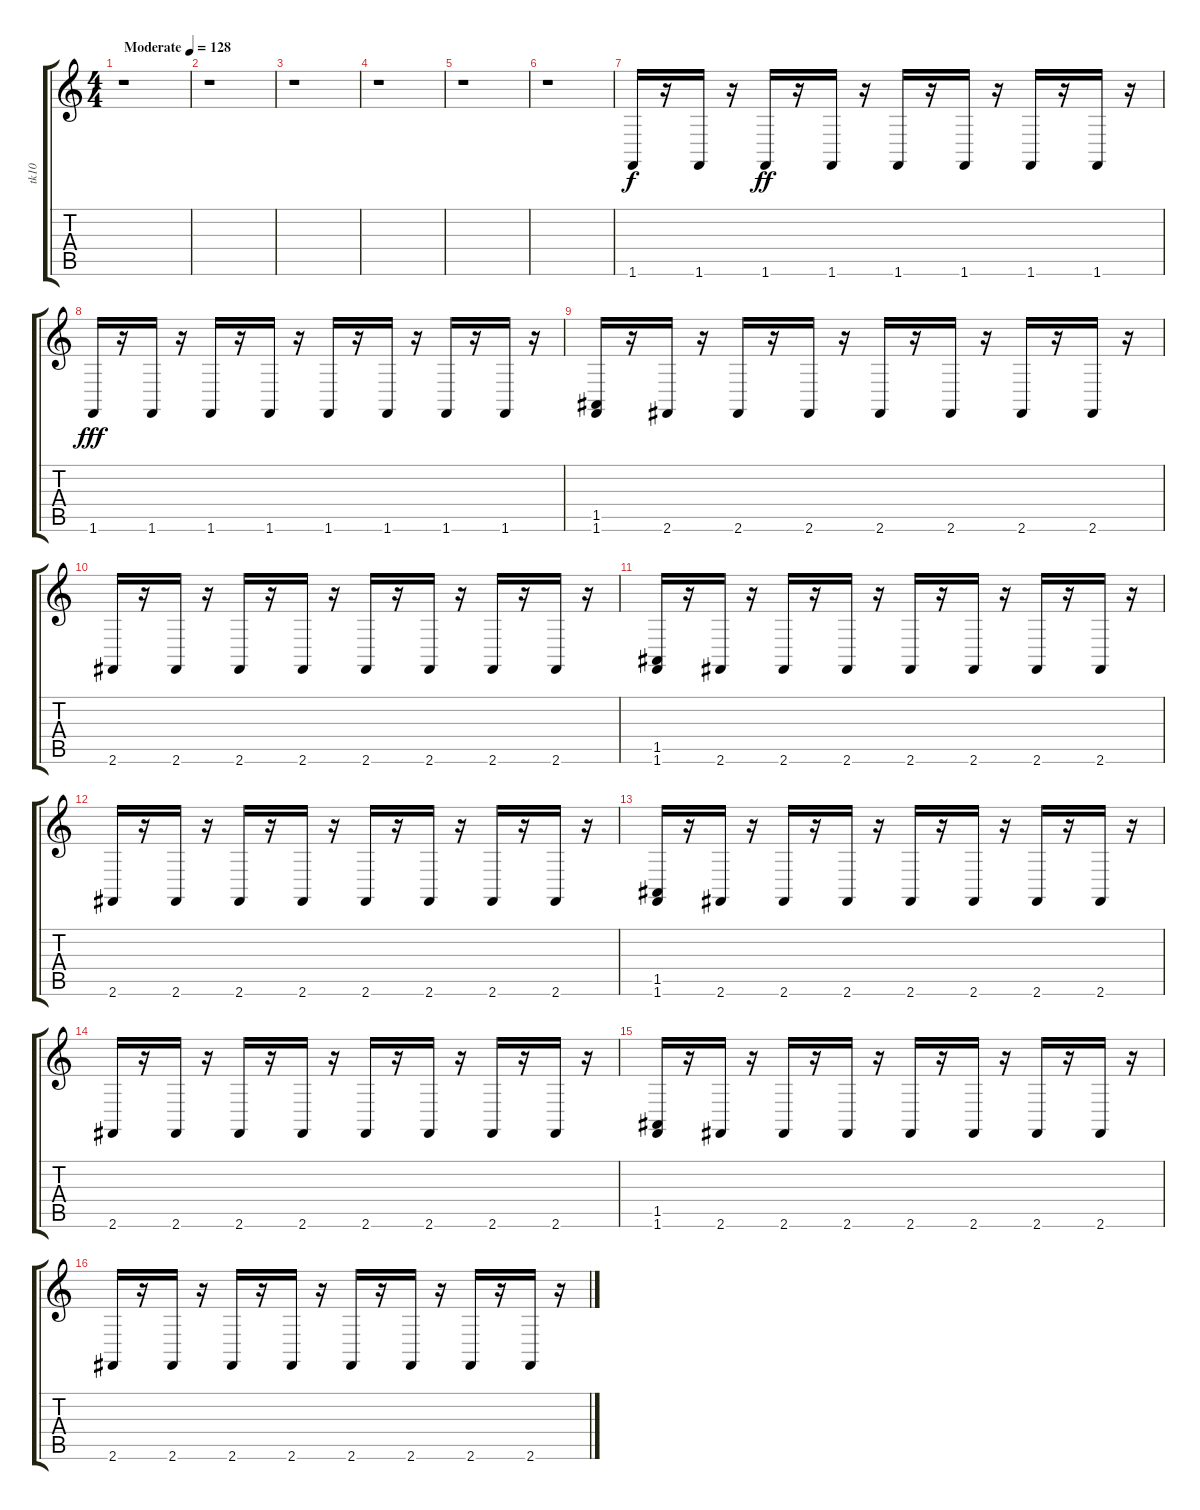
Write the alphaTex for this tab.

\track ("tk10" "tk10") {instrument acousticgrandpiano}
\staff {score tabs}
\tuning (E4 B3 G3 D3 A2 E2) {hide}
\ts (4 4)
\tempo (128 "Moderate")
\clef g2
\ks c
r.1{dy f instrument acousticgrandpiano} |
r.1 |
r.1 |
r.1 |
r.1 |
r.1 |
1.6.16 r.16 1.6.16 r.16 1.6.16{dy ff} r.16 1.6.16 r.16 1.6.16 r.16 1.6.16 r.16 1.6.16 r.16 1.6.16 r.16 |
1.6.16{dy fff} r.16 1.6.16 r.16 1.6.16 r.16 1.6.16 r.16 1.6.16 r.16 1.6.16 r.16 1.6.16 r.16 1.6.16 r.16 |
(1.5 1.6).16 r.16 2.6.16 r.16 2.6.16 r.16 2.6.16 r.16 2.6.16 r.16 2.6.16 r.16 2.6.16 r.16 2.6.16 r.16 |
2.6.16 r.16 2.6.16 r.16 2.6.16 r.16 2.6.16 r.16 2.6.16 r.16 2.6.16 r.16 2.6.16 r.16 2.6.16 r.16 |
(1.5 1.6).16 r.16 2.6.16 r.16 2.6.16 r.16 2.6.16 r.16 2.6.16 r.16 2.6.16 r.16 2.6.16 r.16 2.6.16 r.16 |
2.6.16 r.16 2.6.16 r.16 2.6.16 r.16 2.6.16 r.16 2.6.16 r.16 2.6.16 r.16 2.6.16 r.16 2.6.16 r.16 |
(1.5 1.6).16 r.16 2.6.16 r.16 2.6.16 r.16 2.6.16 r.16 2.6.16 r.16 2.6.16 r.16 2.6.16 r.16 2.6.16 r.16 |
2.6.16 r.16 2.6.16 r.16 2.6.16 r.16 2.6.16 r.16 2.6.16 r.16 2.6.16 r.16 2.6.16 r.16 2.6.16 r.16 |
(1.5 1.6).16 r.16 2.6.16 r.16 2.6.16 r.16 2.6.16 r.16 2.6.16 r.16 2.6.16 r.16 2.6.16 r.16 2.6.16 r.16 |
2.6.16 r.16 2.6.16 r.16 2.6.16 r.16 2.6.16 r.16 2.6.16 r.16 2.6.16 r.16 2.6.16 r.16 2.6.16 r.16
